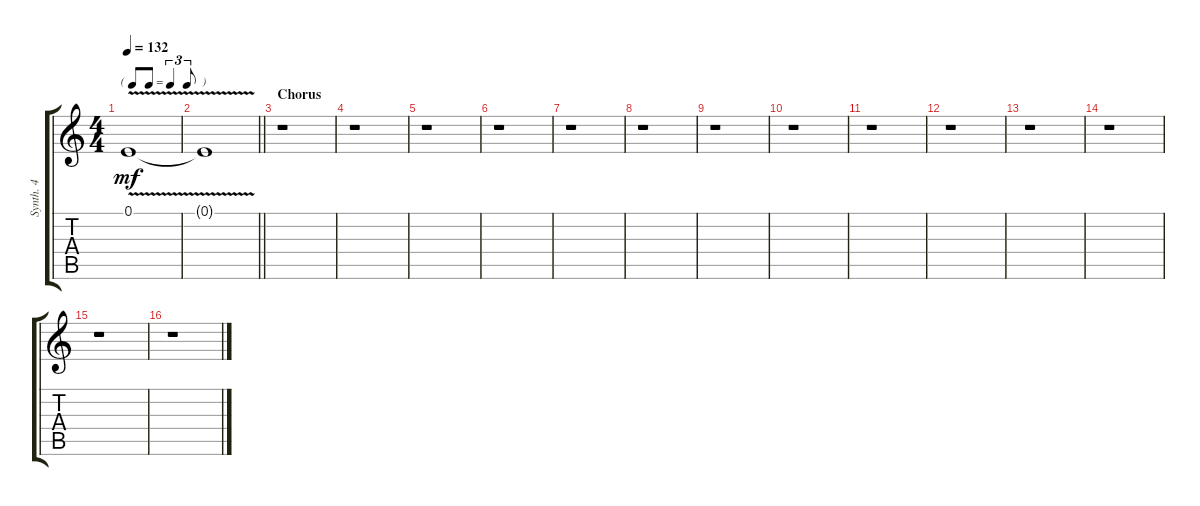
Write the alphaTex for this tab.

\track ("Synth. 4" "Synth. 4") {instrument pad7halo}
\staff {score tabs}
\tuning (E4 B3 G3 D3 A2 E2) {hide}
\ts (4 4)
\tf triplet8th
\tempo 132
\clef g2
\ks c
0.1{v t}.1{dy mf} |
\barLineRight lightlight
0.1{v t}.1 |
\section ("" "Chorus")
r.1 |
r.1 |
r.1 |
r.1 |
r.1 |
r.1 |
r.1 |
r.1 |
r.1 |
r.1 |
r.1 |
r.1 |
r.1 |
r.1
